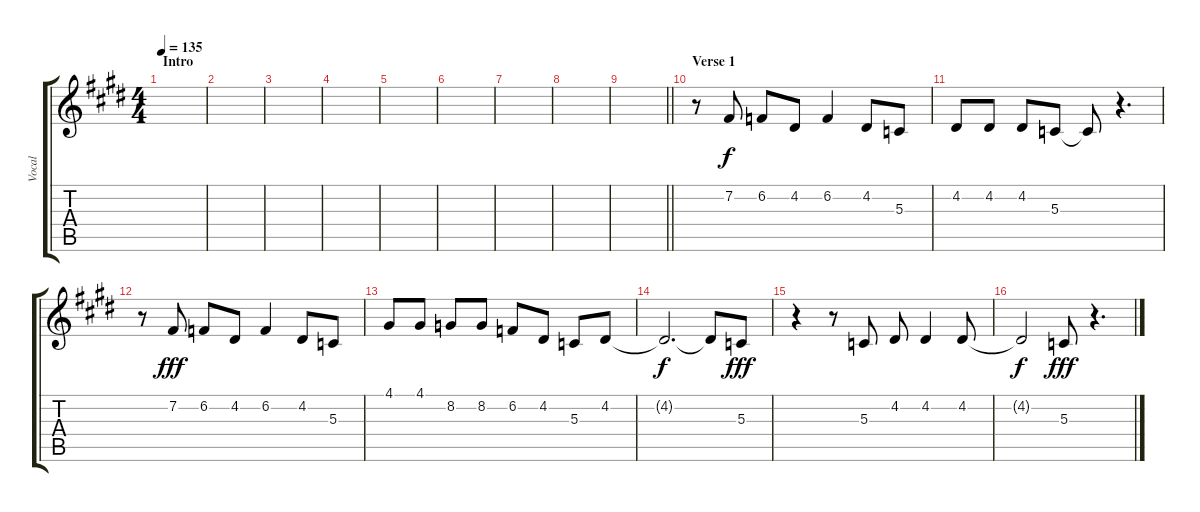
\track ("Vocal" "Vocal") {mute instrument lead4chiff}
\staff {score tabs}
\tuning (E4 B3 G3 D3 A2 E2) {hide}
\ts (4 4)
\section ("" "Intro")
\tempo 135
\clef g2
\ks e
|
|
|
|
|
|
|
|
\barLineRight lightlight
|
\section ("" "Verse 1")
r.8 7.2.8 6.2.8 4.2.8 6.2.4 4.2.8 5.3.8 |
4.2.8 4.2.8 4.2.8 5.3.8 5.3{t}.8{dy f} r.4{d} |
r.8 7.2.8{dy fff} 6.2.8 4.2.8 6.2.4 4.2.8 5.3.8 |
4.1.8 4.1.8 8.2.8 8.2.8 6.2.8 4.2.8 5.3.8 4.2.8 |
4.2{t}.2{d dy f} 4.2{t}.8 5.3.8{dy fff} |
r.4 r.8 5.3.8 4.2.8 4.2.4 4.2.8 |
4.2{t}.2{dy f} 5.3.8{dy fff} r.4{d}
